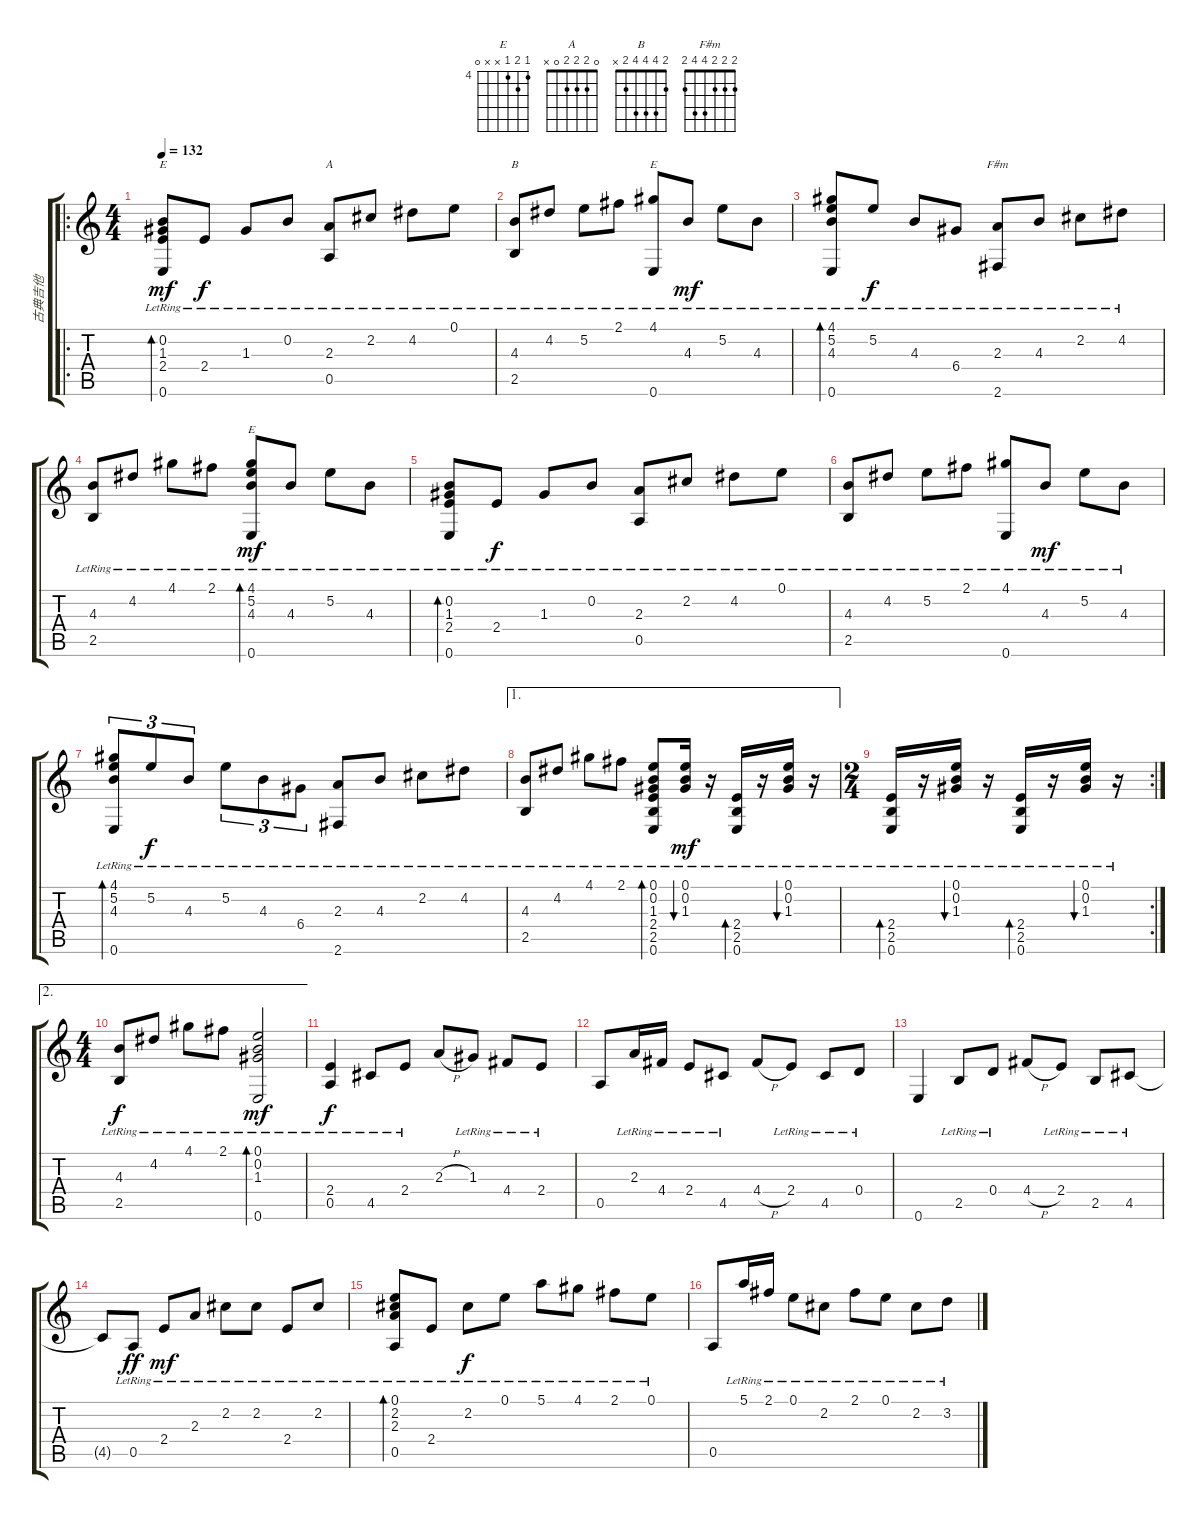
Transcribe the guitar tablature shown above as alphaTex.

\track ("古典吉他" "古典吉他") {instrument acousticguitarnylon}
\staff {score tabs}
\tuning (E4 B3 G3 D3 A2 E2) {hide}
\chord ("E" 0 0 1 2 2 0)
\chord ("A" 0 2 2 2 0 x)
\chord ("B" 2 4 4 4 2 x)
\chord ("E" 4 5 4 6 x 0) {firstfret 4}
\chord ("F#m" 2 2 2 4 4 2)
\chord ("E" 4 5 4 x x 0) {firstfret 4}
\ro
\ts (4 4)
\tempo 132
\clef g2
\ks c
(0.2{lr} 1.3{lr} 2.4{lr} 0.6).8{bd 480 ch "E" dy mf instrument acousticguitarnylon} 2.4{lr}.8{dy f} 1.3{lr}.8 0.2{lr}.8 (2.3{lr} 0.5).8{ch "A"} 2.2{lr}.8 4.2{lr}.8 0.1{lr}.8 |
(4.3{lr} 2.5).8{ch "B"} 4.2{lr}.8 5.2{lr}.8 2.1{lr}.8 (4.1{lr} 0.6).8{ch "E"} 4.3{lr}.8{dy mf} 5.2{lr}.8 4.3{lr}.8 |
(4.1{lr} 5.2{lr} 4.3{lr} 0.6).8{bd 480} 5.2{lr}.8{dy f} 4.3{lr}.8 6.4{lr}.8 (2.3{lr} 2.6).8{ch "F#m"} 4.3{lr}.8 2.2{lr}.8 4.2{lr}.8 |
(4.3{lr} 2.5).8 4.2{lr}.8 4.1{lr}.8 2.1{lr}.8 (4.1{lr} 5.2{lr} 4.3{lr} 0.6).8{bd 480 ch "E" dy mf} 4.3{lr}.8 5.2{lr}.8 4.3{lr}.8 |
(0.2{lr} 1.3{lr} 2.4{lr} 0.6).8{bd 480} 2.4{lr}.8{dy f} 1.3{lr}.8 0.2{lr}.8 (2.3{lr} 0.5).8 2.2{lr}.8 4.2{lr}.8 0.1{lr}.8 |
(4.3{lr} 2.5).8 4.2{lr}.8 5.2{lr}.8 2.1{lr}.8 (4.1{lr} 0.6).8 4.3{lr}.8{dy mf} 5.2{lr}.8 4.3{lr}.8 |
(4.1{lr} 5.2{lr} 4.3{lr} 0.6).8{tu (3 2) bd 480} 5.2{lr}.8{tu (3 2) dy f} 4.3{lr}.8{tu (3 2)} 5.2{lr}.8{tu (3 2)} 4.3{lr}.8{tu (3 2)} 6.4{lr}.8{tu (3 2)} (2.3{lr} 2.6).8 4.3{lr}.8 2.2{lr}.8 4.2{lr}.8 |
\ae 1
(4.3{lr} 2.5).8 4.2{lr}.8 4.1{lr}.8 2.1{lr}.8 (0.1{lr} 0.2{lr} 1.3{lr} 2.4{lr} 2.5{lr} 0.6{lr}).8{bd 480} (0.1{lr} 0.2{lr} 1.3{lr}).16{bu 120 dy mf} r.16 (2.4{lr} 2.5{lr} 0.6{lr}).16{bd 120} r.16 (0.1{lr} 0.2{lr} 1.3{lr}).16{bu 120} r.16 |
\rc 2
\ts (2 4)
(2.4{lr} 2.5{lr} 0.6{lr}).16{bd 120} r.16 (0.1{lr} 0.2{lr} 1.3{lr}).16{bu 120} r.16 (2.4{lr} 2.5{lr} 0.6{lr}).16{bd 120} r.16 (0.1{lr} 0.2{lr} 1.3{lr}).16{bu 120} r.16 |
\ae 2
\ts (4 4)
(4.3{lr} 2.5).8{dy f} 4.2{lr}.8 4.1{lr}.8 2.1{lr}.8 (0.1{lr} 0.2{lr} 1.3{lr} 0.6).2{bd 240 dy mf volume 14} |
(2.4{lr} 0.5).4{dy f} 4.5{lr}.8 2.4{lr}.8 2.3{h}.8 1.3{lr}.8 4.4{lr}.8 2.4{lr}.8 |
0.5.8 2.3{lr}.16 4.4{lr}.16 2.4{lr}.8 4.5{lr}.8 4.4{h}.8 2.4{lr}.8 4.5{lr}.8 0.4{lr}.8 |
0.6.4 2.5{lr}.8 0.4{lr}.8 4.4{h}.8 2.4{lr}.8 2.5{lr}.8 4.5{lr}.8 |
4.5{t}.8 0.5{lr}.8{dy ff} 2.4{lr}.8{dy mf} 2.3{lr}.8 2.2{lr}.8 2.2{lr}.8 2.4{lr}.8 2.2{lr}.8 |
(0.1{lr} 2.2{lr} 2.3{lr} 0.5).8{bd 240} 2.4{lr}.8 2.2{lr}.8{dy f} 0.1{lr}.8 5.1{lr}.8 4.1{lr}.8 2.1{lr}.8 0.1{lr}.8 |
0.5.8 5.1{lr}.16 2.1{lr}.16 0.1{lr}.8 2.2{lr}.8 2.1{lr}.8 0.1{lr}.8 2.2{lr}.8 3.2{lr}.8
